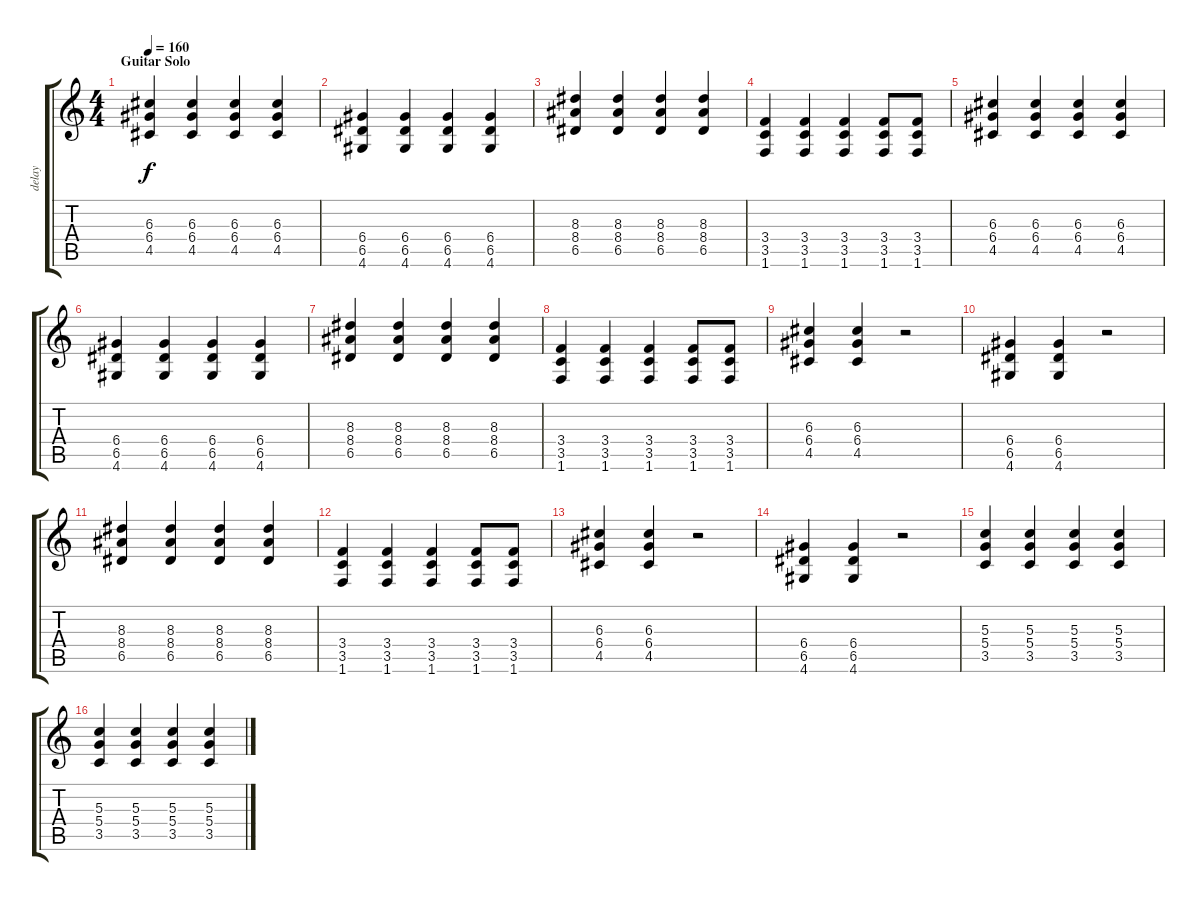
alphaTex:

\track ("delay" "delay") {instrument distortionguitar}
\staff {score tabs}
\tuning (E4 B3 G3 D3 A2 E2) {hide}
\ts (4 4)
\section ("" "Guitar Solo")
\tempo 160
\clef g2
\ks c
(6.3 6.4 4.5).4{dy f} (6.3 6.4 4.5).4 (6.3 6.4 4.5).4 (6.3 6.4 4.5).4 |
(6.4 6.5 4.6).4 (6.4 6.5 4.6).4 (6.4 6.5 4.6).4 (6.4 6.5 4.6).4 |
(8.3 8.4 6.5).4 (8.3 8.4 6.5).4 (8.3 8.4 6.5).4 (8.3 8.4 6.5).4 |
(3.4 3.5 1.6).4 (3.4 3.5 1.6).4 (3.4 3.5 1.6).4 (3.4 3.5 1.6).8 (3.4 3.5 1.6).8 |
(6.3 6.4 4.5).4 (6.3 6.4 4.5).4 (6.3 6.4 4.5).4 (6.3 6.4 4.5).4 |
(6.4 6.5 4.6).4 (6.4 6.5 4.6).4 (6.4 6.5 4.6).4 (6.4 6.5 4.6).4 |
(8.3 8.4 6.5).4 (8.3 8.4 6.5).4 (8.3 8.4 6.5).4 (8.3 8.4 6.5).4 |
(3.4 3.5 1.6).4 (3.4 3.5 1.6).4 (3.4 3.5 1.6).4 (3.4 3.5 1.6).8 (3.4 3.5 1.6).8 |
(6.3 6.4 4.5).4 (6.3 6.4 4.5).4 r.2 |
(6.4 6.5 4.6).4 (6.4 6.5 4.6).4 r.2 |
(8.3 8.4 6.5).4 (8.3 8.4 6.5).4 (8.3 8.4 6.5).4 (8.3 8.4 6.5).4 |
(3.4 3.5 1.6).4 (3.4 3.5 1.6).4 (3.4 3.5 1.6).4 (3.4 3.5 1.6).8 (3.4 3.5 1.6).8 |
(6.3 6.4 4.5).4 (6.3 6.4 4.5).4 r.2 |
(6.4 6.5 4.6).4 (6.4 6.5 4.6).4 r.2 |
(5.3 5.4 3.5).4 (5.3 5.4 3.5).4 (5.3 5.4 3.5).4 (5.3 5.4 3.5).4 |
(5.3 5.4 3.5).4 (5.3 5.4 3.5).4 (5.3 5.4 3.5).4 (5.3 5.4 3.5).4
